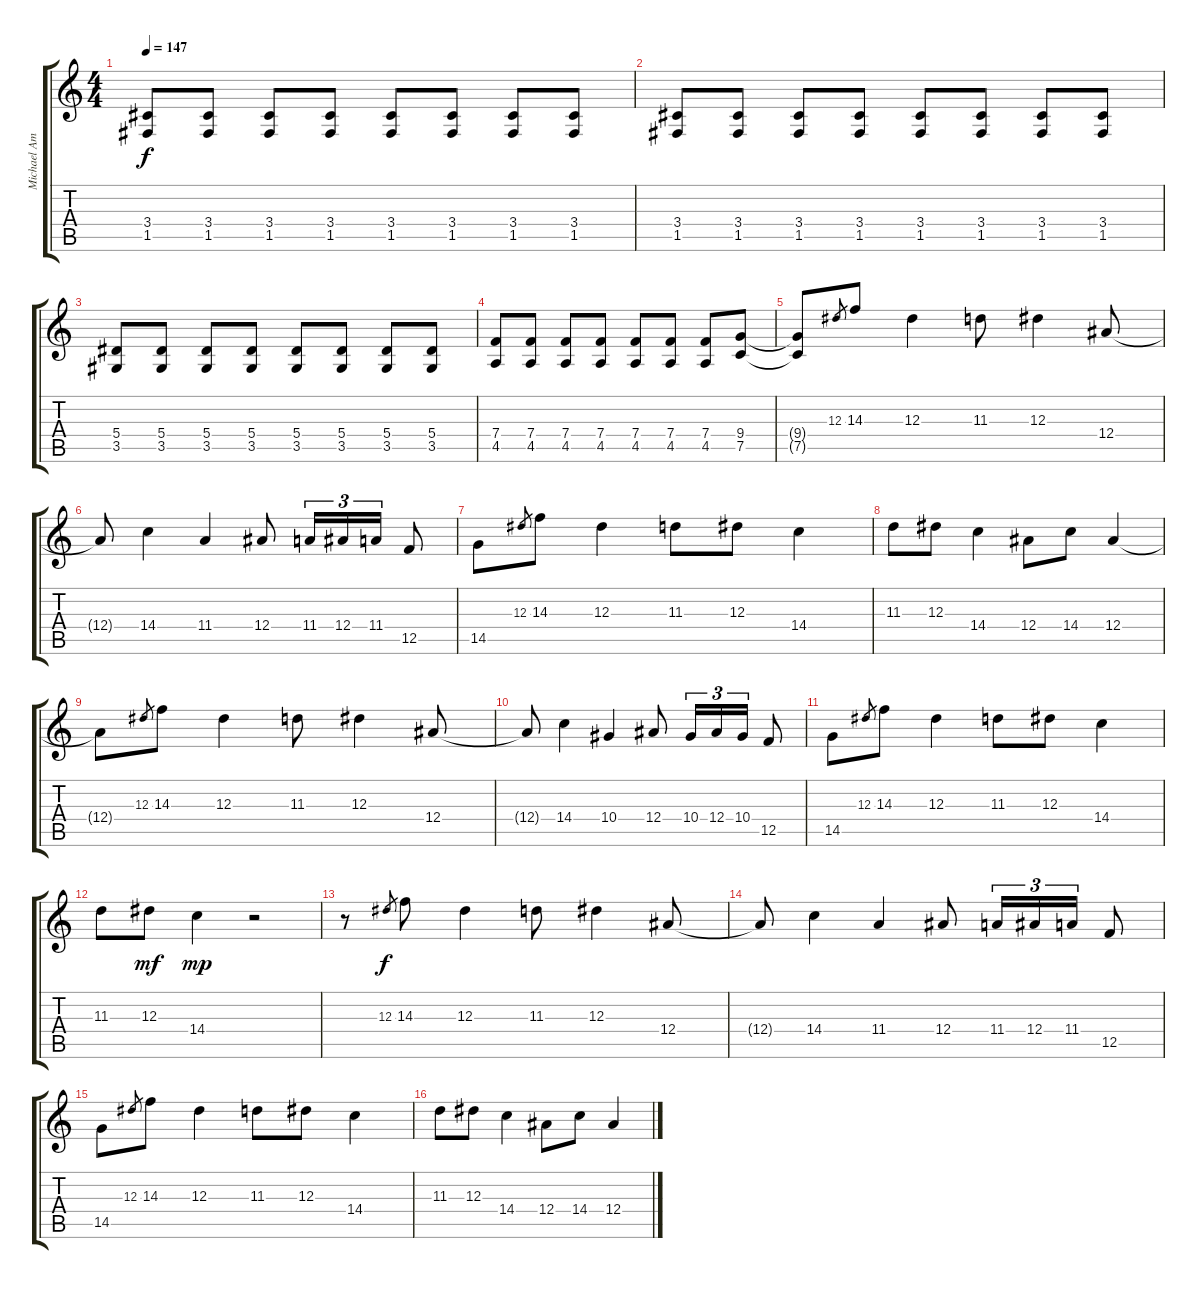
\track ("Michael Amott" "Michael Am") {instrument distortionguitar}
\staff {score tabs}
\tuning (C4 G3 Eb3 Bb2 F2 C2) {hide}
\ts (4 4)
\tempo 147
\clef g2
\ks c
(3.4 1.5).8{dy f} (3.4 1.5).8 (3.4 1.5).8 (3.4 1.5).8 (3.4 1.5).8 (3.4 1.5).8 (3.4 1.5).8 (3.4 1.5).8 |
(3.4 1.5).8 (3.4 1.5).8 (3.4 1.5).8 (3.4 1.5).8 (3.4 1.5).8 (3.4 1.5).8 (3.4 1.5).8 (3.4 1.5).8 |
(5.4 3.5).8 (5.4 3.5).8 (5.4 3.5).8 (5.4 3.5).8 (5.4 3.5).8 (5.4 3.5).8 (5.4 3.5).8 (5.4 3.5).8 |
(7.4 4.5).8 (7.4 4.5).8 (7.4 4.5).8 (7.4 4.5).8 (7.4 4.5).8 (7.4 4.5).8 (7.4 4.5).8 (9.4 7.5).8 |
(9.4{t} 7.5{t}).8 12.3.8{gr} 14.3.8{volume 11} 12.3.4 11.3.8 12.3.4 12.4.8 |
12.4{t}.8 14.4.4 11.4.4 12.4.8 11.4.16{tu (3 2)} 12.4.16{tu (3 2)} 11.4.16{tu (3 2)} 12.5.8 |
14.5.8 12.3.8{gr} 14.3.8 12.3.4 11.3.8 12.3.8 14.4.4 |
11.3.8 12.3.8 14.4.4 12.4.8 14.4.8 12.4.4 |
12.4{t}.8 12.3.8{gr} 14.3.8 12.3.4 11.3.8 12.3.4 12.4.8 |
12.4{t}.8 14.4.4 10.4.4 12.4.8 10.4.16{tu (3 2)} 12.4.16{tu (3 2)} 10.4.16{tu (3 2)} 12.5.8 |
14.5.8 12.3.8{gr} 14.3.8 12.3.4 11.3.8 12.3.8 14.4.4 |
11.3.8 12.3.8{dy mf} 14.4.4{dy mp} r.2 |
r.8 12.3.8{gr dy f} 14.3.8 12.3.4 11.3.8 12.3.4 12.4.8 |
12.4{t}.8 14.4.4 11.4.4 12.4.8 11.4.16{tu (3 2)} 12.4.16{tu (3 2)} 11.4.16{tu (3 2)} 12.5.8 |
14.5.8 12.3.8{gr} 14.3.8 12.3.4 11.3.8 12.3.8 14.4.4 |
11.3.8 12.3.8 14.4.4 12.4.8 14.4.8 12.4.4
